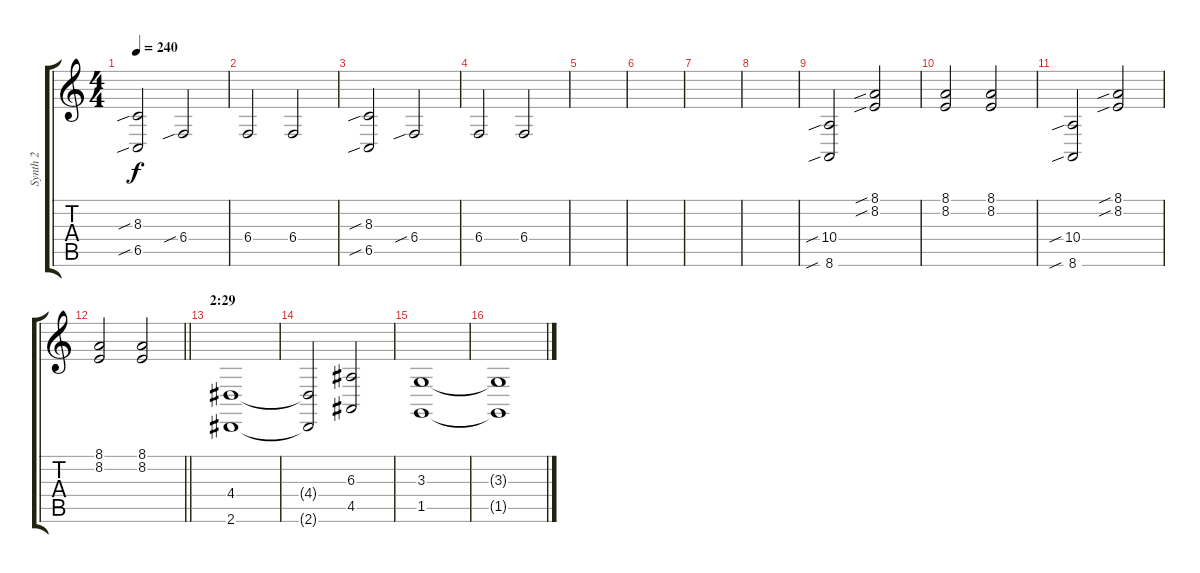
\track ("Synth 2" "Synth 2") {instrument stringensemble1}
\staff {score tabs}
\tuning (Db4 Ab3 E3 B2 Gb2 Db2) {hide}
\ts (4 4)
\tempo 240
\clef g2
\ks c
(8.3{sib} 6.5{sib}).2{dy f} 6.4{sib}.2 |
6.4.2 6.4.2 |
(8.3{sib} 6.5{sib}).2 6.4{sib}.2 |
6.4.2 6.4.2 |
|
|
|
|
(10.4{sib} 8.6{sib}).2 (8.1{sib} 8.2{sib}).2 |
(8.1 8.2).2 (8.1 8.2).2 |
(10.4{sib} 8.6{sib}).2 (8.1{sib} 8.2{sib}).2 |
\barLineRight lightlight
(8.1 8.2).2 (8.1 8.2).2 |
\section ("" "2:29")
(4.4 2.6).1{volume 7 instrument tremolostrings} |
(4.4{t} 2.6{t}).2 (6.3 4.5).2 |
(3.3 1.5).1 |
(3.3{t} 1.5{t}).1
